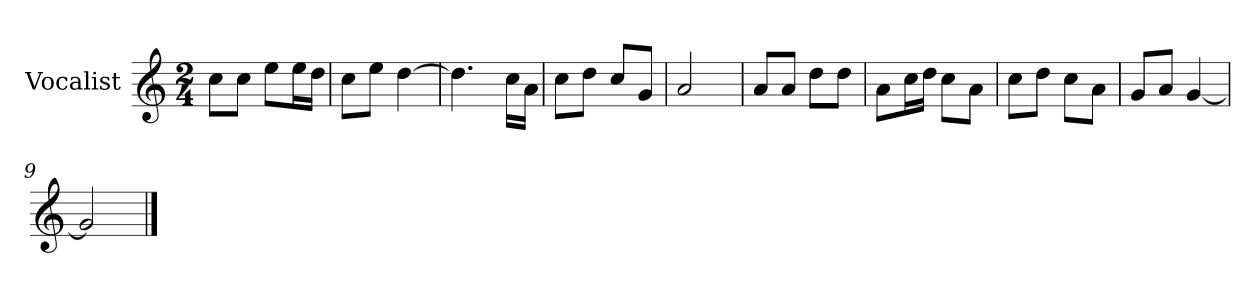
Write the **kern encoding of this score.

**kern
*part1
*staff1
*I"Vocalist
*k[]
*C:
*M2/4
=
8ccL
8ccJ
8eeL
16eeL
16ddJJ
=1
8ccL
8eeJ
[4dd
=2
4.dd]
16ccLL
16aJJ
=3
8ccL
8ddJ
8ccL
8gJ
=4
2a
=5
8aL
8aJ
8ddL
8ddJ
=6
8aL
16ccL
16ddJJ
8ccL
8aJ
=7
8ccL
8ddJ
8ccL
8aJ
=8
8gL
8aJ
[4g
=9
2g]
==
*-
